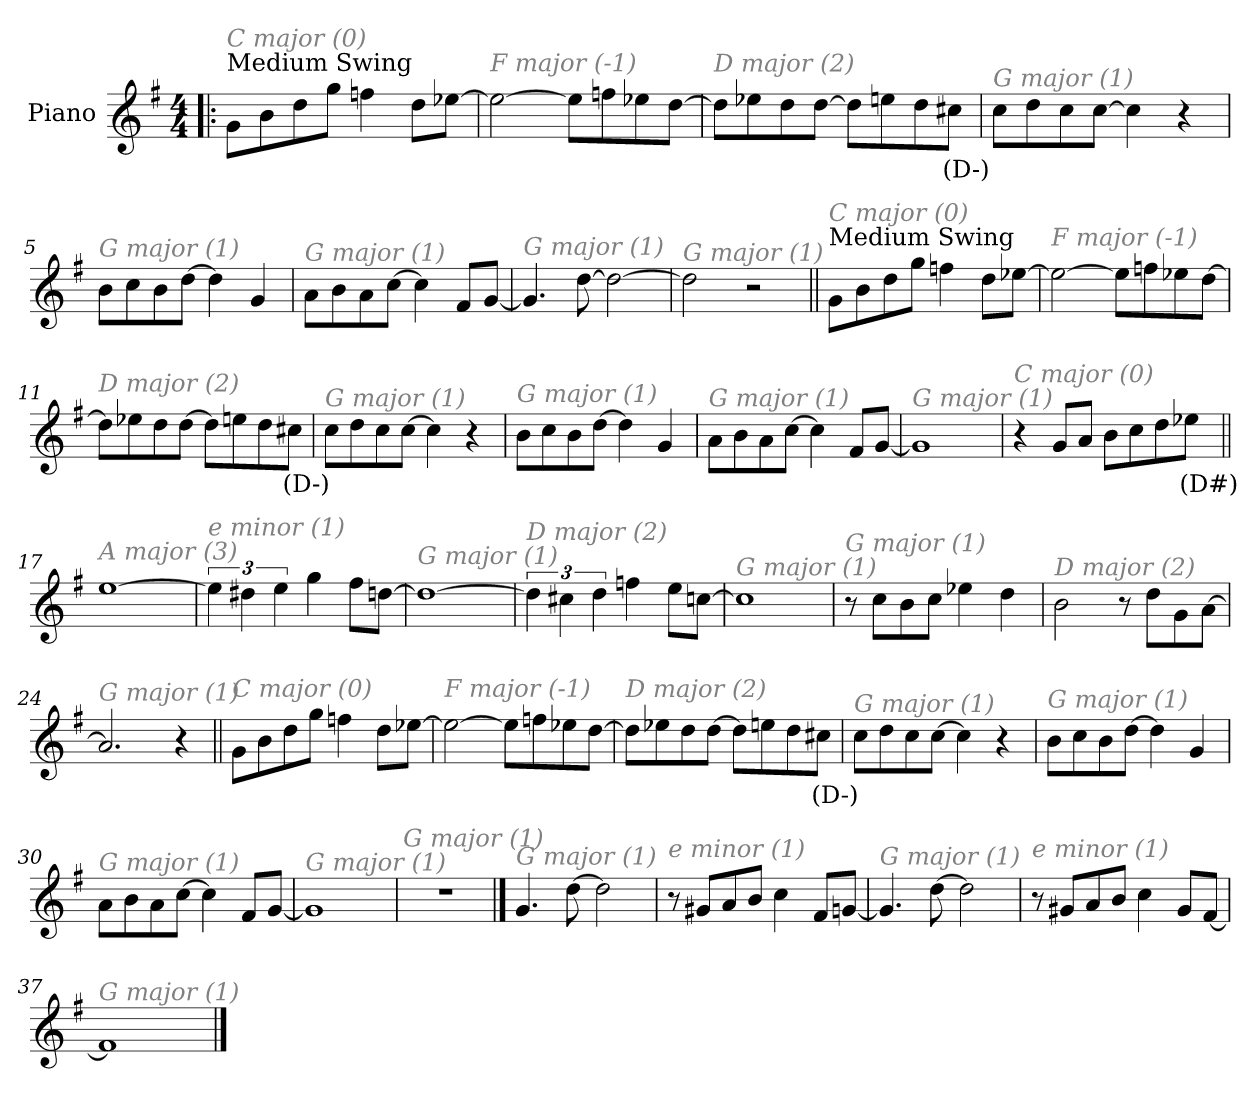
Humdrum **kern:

**kern	**text
*part1	*part1
*staff1	*staff1
*I"Piano	*
*I'Pno.	*
*clefG2	*
*k[f#]	*
*M4/4	*
*MM140	*
=1!|:	=1!|:
!LO:TX:a:t=Medium Swing	!
!LO:TX:i:color=#808080:t=C major (0)	!
8g\L	.
8b\	.
8dd\	.
8gg\J	.
4ffn\	.
8dd\L	.
[8ee-X\J	.
=2	=2
!LO:TX:i:color=#808080:t=F major (-1)	!
2ee-\_	.
8ee-\L]	.
8ffn\	.
8ee-X\	.
[8dd\J	.
=3	=3
!LO:TX:i:color=#808080:t=D major (2)	!
8dd\L]	.
8ee-X\	.
8dd\	.
[8dd\J	.
8dd\L]	.
8een\	.
8dd\	.
8cc#Xi\J	(D-)
=4	=4
!LO:TX:i:color=#808080:t=G major (1)	!
8cc\L	.
8dd\	.
8cc\	.
[8cc\J	.
4cc\]	.
4r	.
!!LO:LB:g=z
=5	=5
!LO:TX:i:color=#808080:t=G major (1)	!
8b\L	.
8cc\	.
8b\	.
[8dd\J	.
4dd\]	.
4g/	.
=6	=6
!LO:TX:i:color=#808080:t=G major (1)	!
8a\L	.
8b\	.
8a\	.
[8cc\J	.
4cc\]	.
8f#/L	.
[8g/J	.
=7	=7
!LO:TX:i:color=#808080:t=G major (1)	!
4.g/]	.
[8dd\	.
2dd\_	.
=8	=8
!LO:TX:i:color=#808080:t=G major (1)	!
2dd\]	.
2r	.
!!LO:LB:g=z
=9||	=9||
!LO:TX:a:t=Medium Swing	!
!LO:TX:i:color=#808080:t=C major (0)	!
8g\L	.
8b\	.
8dd\	.
8gg\J	.
4ffn\	.
8dd\L	.
[8ee-X\J	.
=10	=10
!LO:TX:i:color=#808080:t=F major (-1)	!
2ee-\_	.
8ee-\L]	.
8ffn\	.
8ee-X\	.
[8dd\J	.
=11	=11
!LO:TX:i:color=#808080:t=D major (2)	!
8dd\L]	.
8ee-X\	.
8dd\	.
[8dd\J	.
8dd\L]	.
8een\	.
8dd\	.
8cc#Xi\J	(D-)
=12	=12
!LO:TX:i:color=#808080:t=G major (1)	!
8cc\L	.
8dd\	.
8cc\	.
[8cc\J	.
4cc\]	.
4r	.
!!LO:LB:g=z
=13	=13
!LO:TX:i:color=#808080:t=G major (1)	!
8b\L	.
8cc\	.
8b\	.
[8dd\J	.
4dd\]	.
4g/	.
=14	=14
!LO:TX:i:color=#808080:t=G major (1)	!
8a\L	.
8b\	.
8a\	.
[8cc\J	.
4cc\]	.
8f#/L	.
[8g/J	.
=15	=15
!LO:TX:i:color=#808080:t=G major (1)	!
1g]	.
=16	=16
!LO:TX:i:color=#808080:t=C major (0)	!
4r	.
8g/L	.
8a/J	.
8b\L	.
8cc\	.
8dd\	.
8ee-Xi\J	(D#)
!!LO:LB:g=z
=17||	=17||
!LO:TX:i:color=#808080:t=A major (3)	!
[1ee	.
=18	=18
!LO:TX:i:color=#808080:t=e minor (1)	!
6ee\]	.
6dd#X\	.
6ee\	.
4gg\	.
8ff#\L	.
[8ddn\J	.
=19	=19
!LO:TX:i:color=#808080:t=G major (1)	!
1dd_	.
=20	=20
!LO:TX:i:color=#808080:t=D major (2)	!
6dd\]	.
6cc#X\	.
6dd\	.
4ffn\	.
8ee\L	.
[8ccn\J	.
!!LO:LB:g=z
=21	=21
!LO:TX:i:color=#808080:t=G major (1)	!
1cc]	.
=22	=22
!LO:TX:i:color=#808080:t=G major (1)	!
8r	.
8cc\L	.
8b\	.
8cc\J	.
4ee-X\	.
4dd\	.
=23	=23
!LO:TX:i:color=#808080:t=D major (2)	!
2b\	.
8r	.
8dd\L	.
8g\	.
[8a\J	.
=24	=24
!LO:TX:i:color=#808080:t=G major (1)	!
2.a/]	.
4r	.
!!LO:LB:g=z
=25||	=25||
!LO:TX:i:color=#808080:t=C major (0)	!
8g\L	.
8b\	.
8dd\	.
8gg\J	.
4ffn\	.
8dd\L	.
[8ee-X\J	.
=26	=26
!LO:TX:i:color=#808080:t=F major (-1)	!
2ee-\_	.
8ee-\L]	.
8ffn\	.
8ee-X\	.
[8dd\J	.
=27	=27
!LO:TX:i:color=#808080:t=D major (2)	!
8dd\L]	.
8ee-X\	.
8dd\	.
[8dd\J	.
8dd\L]	.
8een\	.
8dd\	.
8cc#Xi\J	(D-)
=28	=28
!LO:TX:i:color=#808080:t=G major (1)	!
8cc\L	.
8dd\	.
8cc\	.
[8cc\J	.
4cc\]	.
4r	.
!!LO:LB:g=z
=29	=29
!LO:TX:i:color=#808080:t=G major (1)	!
8b\L	.
8cc\	.
8b\	.
[8dd\J	.
4dd\]	.
4g/	.
=30	=30
!LO:TX:i:color=#808080:t=G major (1)	!
8a\L	.
8b\	.
8a\	.
[8cc\J	.
4cc\]	.
8f#/L	.
[8g/J	.
=31	=31
!LO:TX:i:color=#808080:t=G major (1)	!
1g]	.
=32	=32
!LO:TX:i:color=#808080:t=G major (1)	!
1r	.
!!LO:LB:g=z
==33	==33
!LO:TX:i:color=#808080:t=G major (1)	!
4.g/	.
[8dd\	.
2dd\]	.
=34	=34
!LO:TX:i:color=#808080:t=e minor (1)	!
8r	.
8g#X/L	.
8a/	.
8b/J	.
4cc\	.
8f#/L	.
[8gn/J	.
=35	=35
!LO:TX:i:color=#808080:t=G major (1)	!
4.g/]	.
[8dd\	.
2dd\]	.
=36	=36
!LO:TX:i:color=#808080:t=e minor (1)	!
8r	.
8g#X/L	.
8a/	.
8b/J	.
4cc\	.
8g#/L	.
[8f#/J	.
=37	=37
!LO:TX:i:color=#808080:t=G major (1)	!
1f#]	.
==	==
*-	*-
